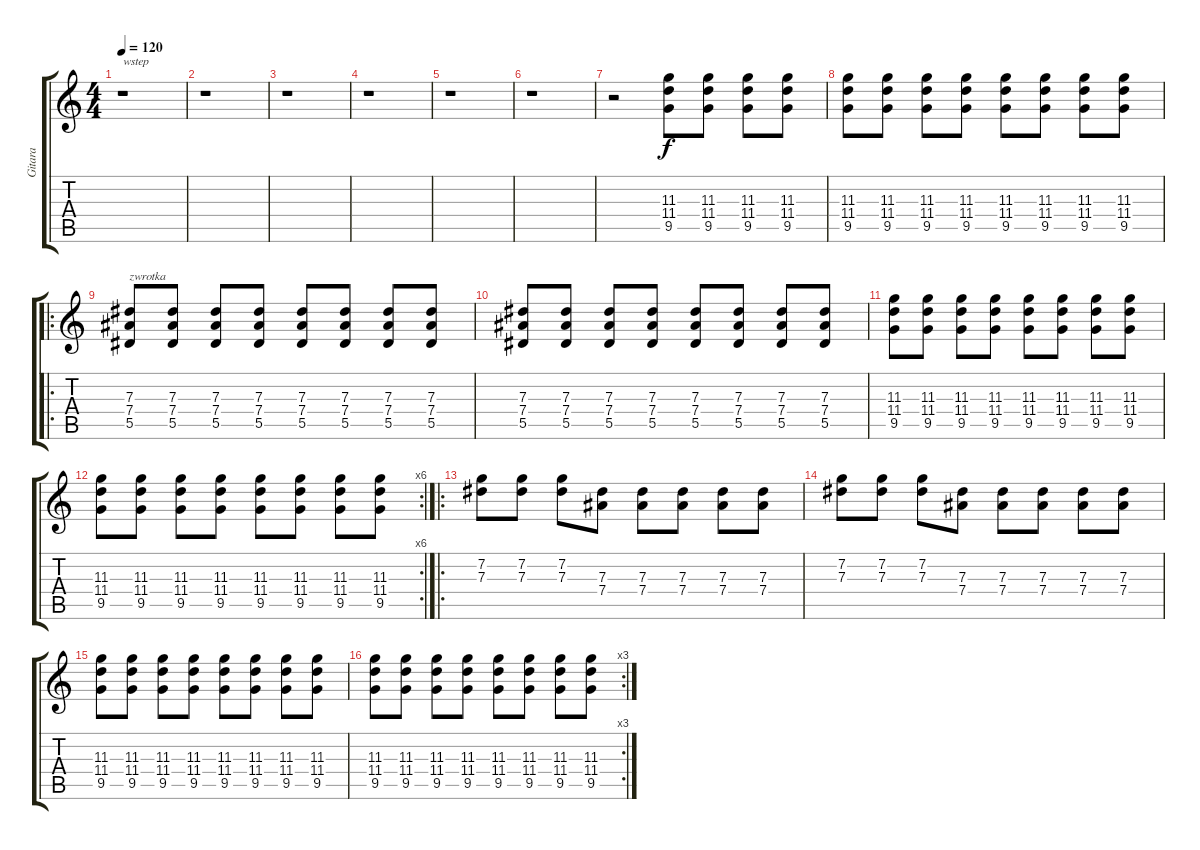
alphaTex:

\track ("Gitara" "Gitara") {instrument distortionguitar}
\staff {score tabs}
\tuning (C4 C4 Ab3 Eb3 Bb2 F2) {hide}
\ts (4 4)
\tempo 120
\clef g2
\ks c
r.1{txt "wstep" dy f instrument distortionguitar} |
r.1 |
r.1 |
r.1 |
r.1 |
r.1 |
r.2 (11.3 11.4 9.5).8{volume 3} (11.3 11.4 9.5).8 (11.3 11.4 9.5).8{volume 5} (11.3 11.4 9.5).8 |
(11.3 11.4 9.5).8{volume 7} (11.3 11.4 9.5).8 (11.3 11.4 9.5).8{volume 9} (11.3 11.4 9.5).8 (11.3 11.4 9.5).8{volume 11} (11.3 11.4 9.5).8 (11.3 11.4 9.5).8{volume 13} (11.3 11.4 9.5).8 |
\ro
(7.3 7.4 5.5).8{txt "zwrotka"} (7.3 7.4 5.5).8 (7.3 7.4 5.5).8 (7.3 7.4 5.5).8 (7.3 7.4 5.5).8 (7.3 7.4 5.5).8 (7.3 7.4 5.5).8 (7.3 7.4 5.5).8 |
(7.3 7.4 5.5).8 (7.3 7.4 5.5).8 (7.3 7.4 5.5).8 (7.3 7.4 5.5).8 (7.3 7.4 5.5).8 (7.3 7.4 5.5).8 (7.3 7.4 5.5).8 (7.3 7.4 5.5).8 |
(11.3 11.4 9.5).8 (11.3 11.4 9.5).8 (11.3 11.4 9.5).8 (11.3 11.4 9.5).8 (11.3 11.4 9.5).8 (11.3 11.4 9.5).8 (11.3 11.4 9.5).8 (11.3 11.4 9.5).8 |
\rc 6
(11.3 11.4 9.5).8 (11.3 11.4 9.5).8 (11.3 11.4 9.5).8 (11.3 11.4 9.5).8 (11.3 11.4 9.5).8 (11.3 11.4 9.5).8 (11.3 11.4 9.5).8 (11.3 11.4 9.5).8 |
\ro
(7.2 7.3).8 (7.2 7.3).8 (7.2 7.3).8 (7.3 7.4).8 (7.3 7.4).8 (7.3 7.4).8 (7.3 7.4).8 (7.3 7.4).8 |
(7.2 7.3).8 (7.2 7.3).8 (7.2 7.3).8 (7.3 7.4).8 (7.3 7.4).8 (7.3 7.4).8 (7.3 7.4).8 (7.3 7.4).8 |
(11.3 11.4 9.5).8 (11.3 11.4 9.5).8 (11.3 11.4 9.5).8 (11.3 11.4 9.5).8 (11.3 11.4 9.5).8 (11.3 11.4 9.5).8 (11.3 11.4 9.5).8 (11.3 11.4 9.5).8 |
\rc 3
(11.3 11.4 9.5).8 (11.3 11.4 9.5).8 (11.3 11.4 9.5).8 (11.3 11.4 9.5).8 (11.3 11.4 9.5).8 (11.3 11.4 9.5).8 (11.3 11.4 9.5).8 (11.3 11.4 9.5).8
